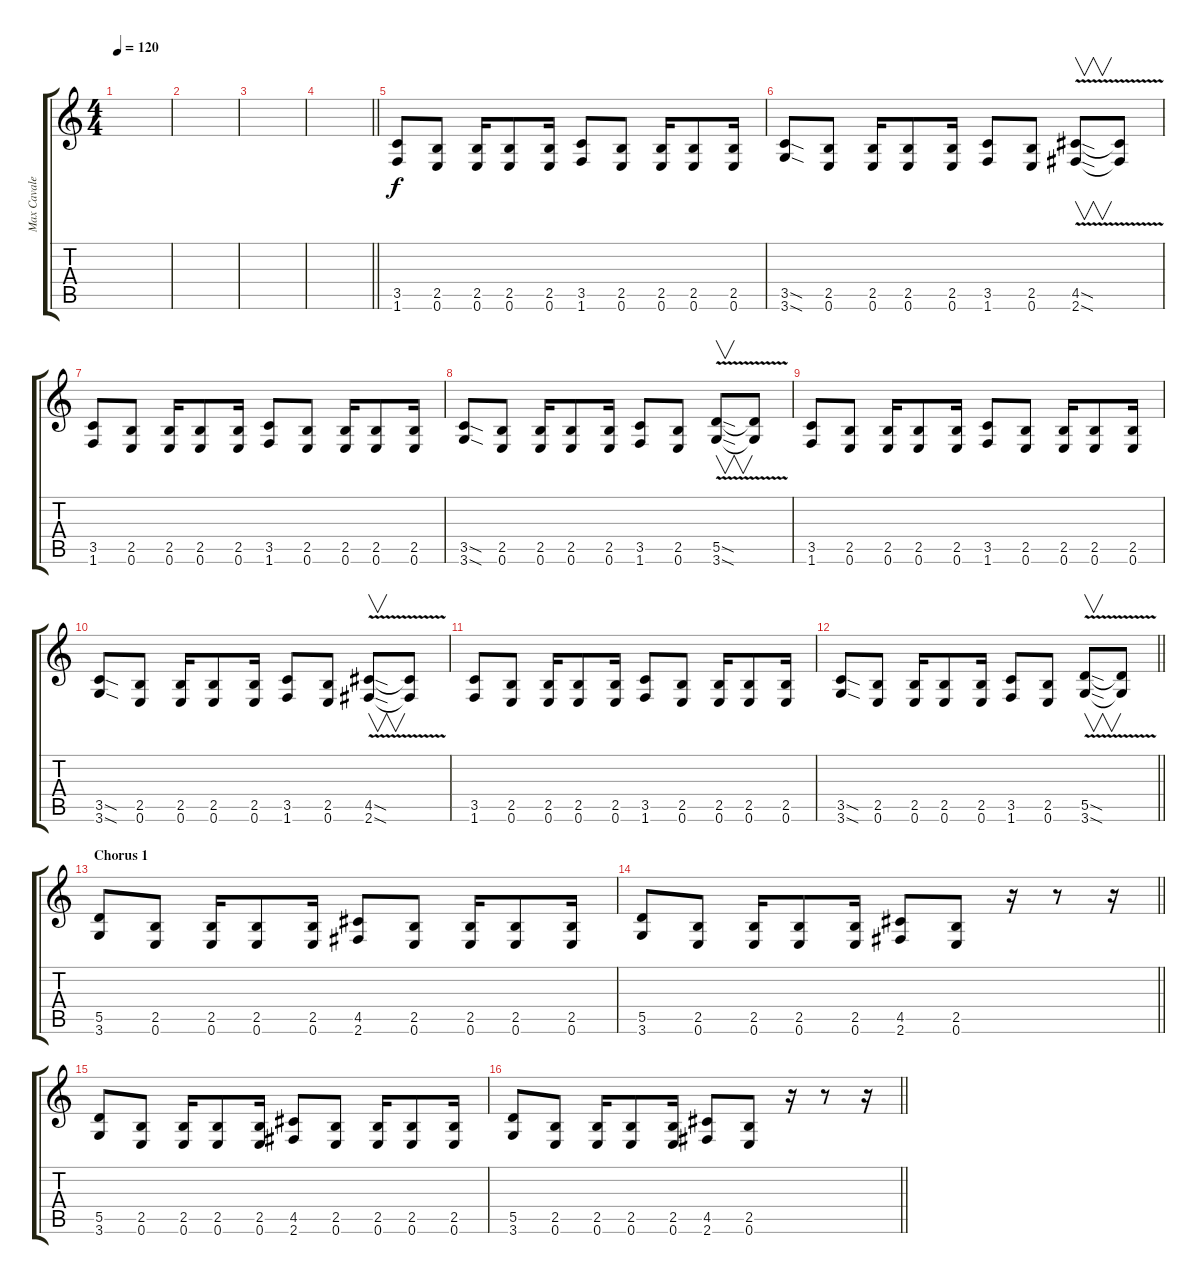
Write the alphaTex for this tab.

\track ("Max Cavalera" "Max Cavale") {instrument distortionguitar}
\staff {score tabs}
\tuning (E4 B3 G3 D3 A2 E2) {hide}
\ts (4 4)
\section ("" "")
\tempo 120
\clef g2
\ks c
|
|
|
\barLineRight lightlight
|
\section ("" "")
(3.5 1.6).8 (2.5 0.6).8 (2.5 0.6).16 (2.5 0.6).8 (2.5 0.6).16 (3.5 1.6).8 (2.5 0.6).8 (2.5 0.6).16 (2.5 0.6).8 (2.5 0.6).16 |
(3.5{sod} 3.6{sod}).8 (2.5 0.6).8 (2.5 0.6).16 (2.5 0.6).8 (2.5 0.6).16 (3.5 1.6).8 (2.5 0.6).8 (4.5{v sod} 2.6{sod}).8{v} (4.5{t} 2.6{t}).8 |
(3.5 1.6).8 (2.5 0.6).8 (2.5 0.6).16 (2.5 0.6).8 (2.5 0.6).16 (3.5 1.6).8 (2.5 0.6).8 (2.5 0.6).16 (2.5 0.6).8 (2.5 0.6).16 |
(3.5{sod} 3.6{sod}).8 (2.5 0.6).8 (2.5 0.6).16 (2.5 0.6).8 (2.5 0.6).16 (3.5 1.6).8 (2.5 0.6).8 (5.5{sod} 3.6{v sod}).8{v} (5.5{t} 3.6{t}).8 |
(3.5 1.6).8 (2.5 0.6).8 (2.5 0.6).16 (2.5 0.6).8 (2.5 0.6).16 (3.5 1.6).8 (2.5 0.6).8 (2.5 0.6).16 (2.5 0.6).8 (2.5 0.6).16 |
(3.5{sod} 3.6{sod}).8 (2.5 0.6).8 (2.5 0.6).16 (2.5 0.6).8 (2.5 0.6).16 (3.5 1.6).8 (2.5 0.6).8 (4.5{v sod} 2.6{sod}).8{v} (4.5{t} 2.6{t}).8 |
(3.5 1.6).8 (2.5 0.6).8 (2.5 0.6).16 (2.5 0.6).8 (2.5 0.6).16 (3.5 1.6).8 (2.5 0.6).8 (2.5 0.6).16 (2.5 0.6).8 (2.5 0.6).16 |
\barLineRight lightlight
(3.5{sod} 3.6{sod}).8 (2.5 0.6).8 (2.5 0.6).16 (2.5 0.6).8 (2.5 0.6).16 (3.5 1.6).8 (2.5 0.6).8 (5.5{sod} 3.6{v sod}).8{v} (5.5{t} 3.6{t}).8 |
\section ("" "Chorus 1")
(5.5 3.6).8 (2.5 0.6).8 (2.5 0.6).16 (2.5 0.6).8 (2.5 0.6).16 (4.5 2.6).8 (2.5 0.6).8 (2.5 0.6).16 (2.5 0.6).8 (2.5 0.6).16 |
\barLineRight lightlight
(5.5 3.6).8 (2.5 0.6).8 (2.5 0.6).16 (2.5 0.6).8 (2.5 0.6).16 (4.5 2.6).8 (2.5 0.6).8 r.16 r.8 r.16 |
(5.5 3.6).8 (2.5 0.6).8 (2.5 0.6).16 (2.5 0.6).8 (2.5 0.6).16 (4.5 2.6).8 (2.5 0.6).8 (2.5 0.6).16 (2.5 0.6).8 (2.5 0.6).16 |
\barLineRight lightlight
(5.5 3.6).8 (2.5 0.6).8 (2.5 0.6).16 (2.5 0.6).8 (2.5 0.6).16 (4.5 2.6).8 (2.5 0.6).8 r.16 r.8 r.16
